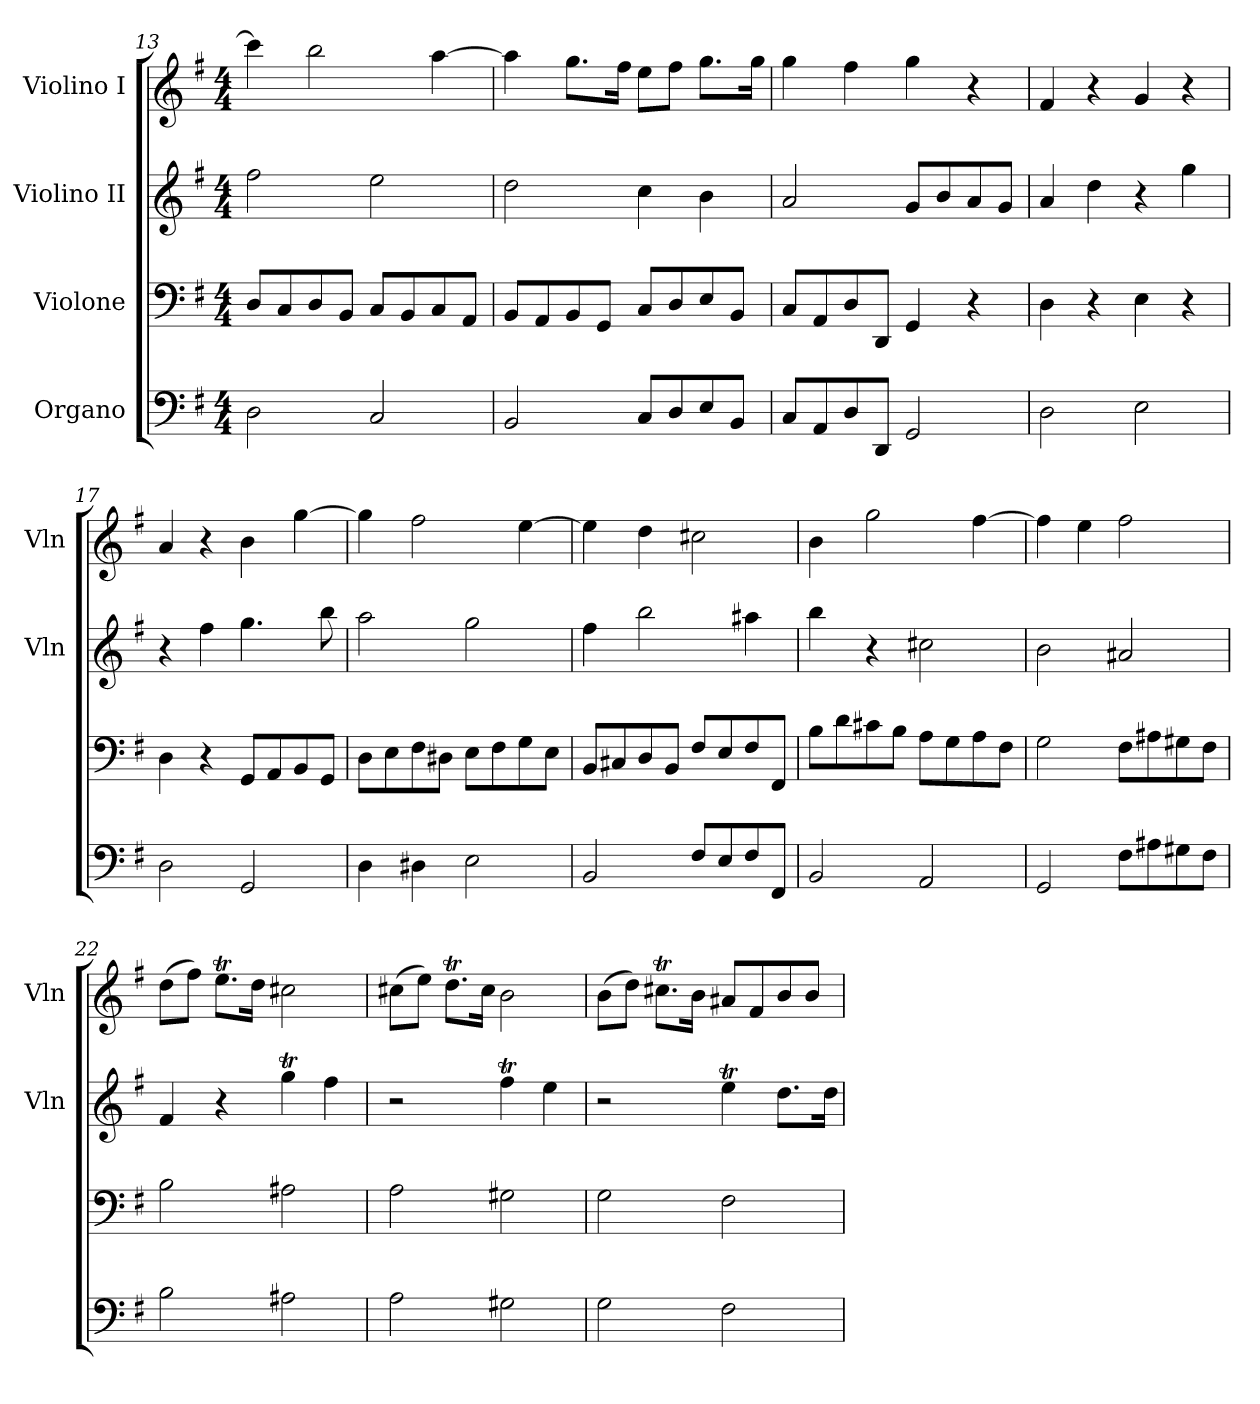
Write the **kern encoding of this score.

**kern	**kern	**kern	**kern
*part4	*part3	*part2	*part1
*staff4	*staff3	*staff2	*staff1
*I"Organo	*I"Violone	*I"Violino II	*I"Violino I
*	*	*I'Vln	*I'Vln
*clefF4	*clefF4	*clefG2	*clefG2
*k[f#]	*k[f#]	*k[f#]	*k[f#]
*M4/4	*M4/4	*M4/4	*M4/4
=13	=13	=13	=13
2D	8DL	2ff#	4ccc]
.	8C	.	.
.	8D	.	2bb
.	8BBJ	.	.
2C	8CL	2ee	.
.	8BB	.	.
.	8C	.	[4aa
.	8AAJ	.	.
=14	=14	=14	=14
2BB	8BBL	2dd	4aa]
.	8AA	.	.
.	8BB	.	8.ggL
.	8GGJ	.	.
.	.	.	16ff#Jk
8CL	8CL	4cc	8eeL
8D	8D	.	8ff#J
8E	8E	4b	8.ggL
8BBJ	8BBJ	.	.
.	.	.	16ggJk
=15	=15	=15	=15
8CL	8CL	2a	4gg
8AA	8AA	.	.
8D	8D	.	4ff#
8DDJ	8DDJ	.	.
2GG	4GG	8gL	4gg
.	.	8b	.
.	4r	8a	4r
.	.	8gJ	.
=16	=16	=16	=16
2D	4D	4a	4f#
.	4r	4dd	4r
2E	4E	4r	4g
.	4r	4gg	4r
=17	=17	=17	=17
2D	4D	4r	4a
.	4r	4ff#	4r
2GG	8GGL	4.gg	4b
.	8AA	.	.
.	8BB	.	[4gg
.	8GGJ	8bb	.
=18	=18	=18	=18
4D	8DL	2aa	4gg]
.	8E	.	.
4D#X	8F#	.	2ff#
.	8D#XJ	.	.
2E	8EL	2gg	.
.	8F#	.	.
.	8G	.	[4ee
.	8EJ	.	.
=19	=19	=19	=19
2BB	8BBL	4ff#	4ee]
.	8C#X	.	.
.	8D	2bb	4dd
.	8BBJ	.	.
8F#L	8F#L	.	2cc#X
8E	8E	.	.
8F#	8F#	4aa#X	.
8FF#J	8FF#J	.	.
=20	=20	=20	=20
2BB	8BL	4bb	4b
.	8d	.	.
.	8c#X	4r	2gg
.	8BJ	.	.
2AA	8AL	2cc#X	.
.	8G	.	.
.	8A	.	[4ff#
.	8F#J	.	.
=21	=21	=21	=21
2GG	2G	2b	4ff#]
.	.	.	4ee
8F#L	8F#L	2a#X	2ff#
8A#X	8A#X	.	.
8G#X	8G#X	.	.
8F#J	8F#J	.	.
=22	=22	=22	=22
2B	2B	4f#	(8ddL
.	.	.	8ff#J)
.	.	4r	8.eeTL
.	.	.	16ddJk
2A#X	2A#X	4ggT	2cc#X
.	.	4ff#	.
=23	=23	=23	=23
2A	2A	2r	(8cc#XL
.	.	.	8eeJ)
.	.	.	8.ddTL
.	.	.	16cc#Jk
2G#X	2G#X	4ff#t	2b
.	.	4ee	.
=24	=24	=24	=24
2G	2G	2r	(8bL
.	.	.	8ddJ)
.	.	.	8.cc#XtL
.	.	.	16bJk
2F#	2F#	4eeT	8a#XL
.	.	.	8f#
.	.	8.ddL	8b
.	.	.	8bJ
.	.	16ddJk	.
=	=	=	=
*-	*-	*-	*-
